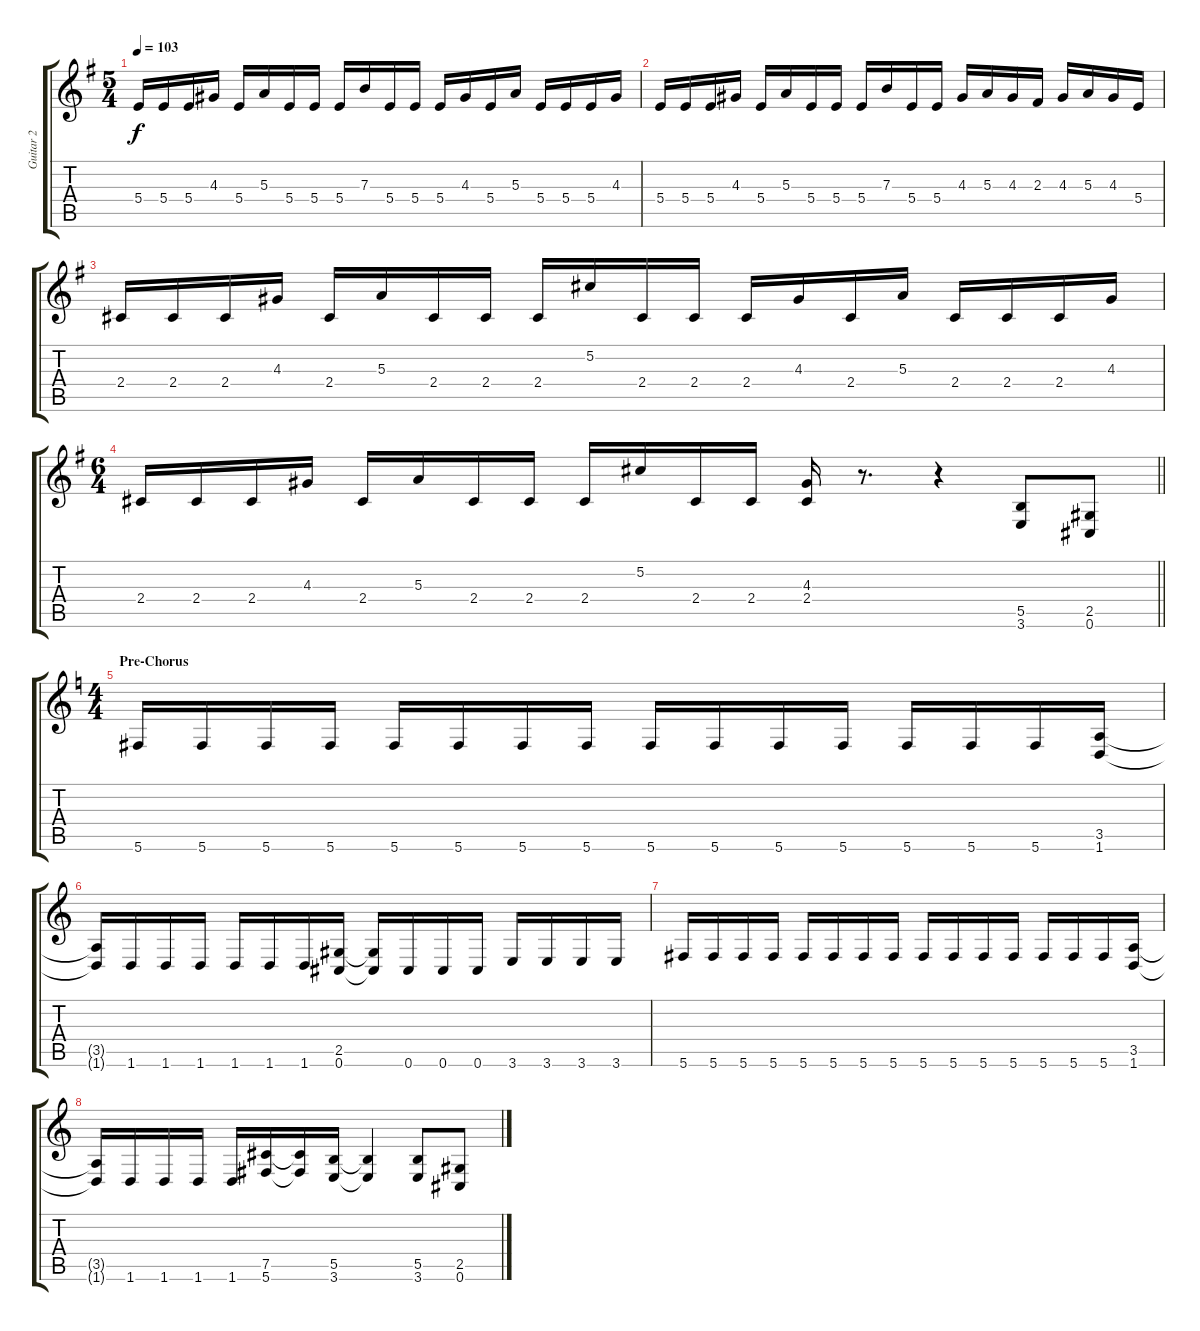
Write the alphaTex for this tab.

\track ("Guitar 2" "Guitar 2") {instrument distortionguitar}
\staff {score tabs}
\tuning (Db4 Ab3 E3 B2 Gb2 Db2) {hide}
\ts (5 4)
\tempo 103
\clef g2
\ks g
5.4.16{dy f} 5.4.16 5.4.16 4.3.16 5.4.16 5.3.16 5.4.16 5.4.16 5.4.16 7.3.16 5.4.16 5.4.16 5.4.16 4.3.16 5.4.16 5.3.16 5.4.16 5.4.16 5.4.16 4.3.16 |
5.4.16 5.4.16 5.4.16 4.3.16 5.4.16 5.3.16 5.4.16 5.4.16 5.4.16 7.3.16 5.4.16 5.4.16 4.3.16 5.3.16 4.3.16 2.3.16 4.3.16 5.3.16 4.3.16 5.4.16 |
2.4.16 2.4.16 2.4.16 4.3.16 2.4.16 5.3.16 2.4.16 2.4.16 2.4.16 5.2.16 2.4.16 2.4.16 2.4.16 4.3.16 2.4.16 5.3.16 2.4.16 2.4.16 2.4.16 4.3.16 |
\ts (6 4)
\barLineRight lightlight
2.4.16 2.4.16 2.4.16 4.3.16{beam split} 2.4.16 5.3.16 2.4.16 2.4.16{beam split} 2.4.16 5.2.16 2.4.16 2.4.16 (4.3 2.4).16 r.8{d} r.4 (5.5 3.6).8 (2.5 0.6).8 |
\ts (4 4)
\section ("" "Pre-Chorus")
\ks c
5.6.16 5.6.16 5.6.16 5.6.16 5.6.16 5.6.16 5.6.16 5.6.16 5.6.16 5.6.16 5.6.16 5.6.16 5.6.16 5.6.16 5.6.16 (3.5 1.6).16 |
(3.5{t} 1.6{t}).16 1.6.16 1.6.16 1.6.16 1.6.16 1.6.16 1.6.16 (2.5 0.6).16 (2.5{t} 0.6{t}).16 0.6.16 0.6.16 0.6.16 3.6.16 3.6.16 3.6.16 3.6.16 |
5.6.16 5.6.16 5.6.16 5.6.16 5.6.16 5.6.16 5.6.16 5.6.16 5.6.16 5.6.16 5.6.16 5.6.16 5.6.16 5.6.16 5.6.16 (3.5 1.6).16 |
(3.5{t} 1.6{t}).16 1.6.16 1.6.16 1.6.16 1.6.16 (7.5 5.6).16 (7.5{t} 5.6{t}).16 (5.5 3.6).16 (5.5{t} 3.6{t}).4 (5.5 3.6).8 (2.5 0.6).8
